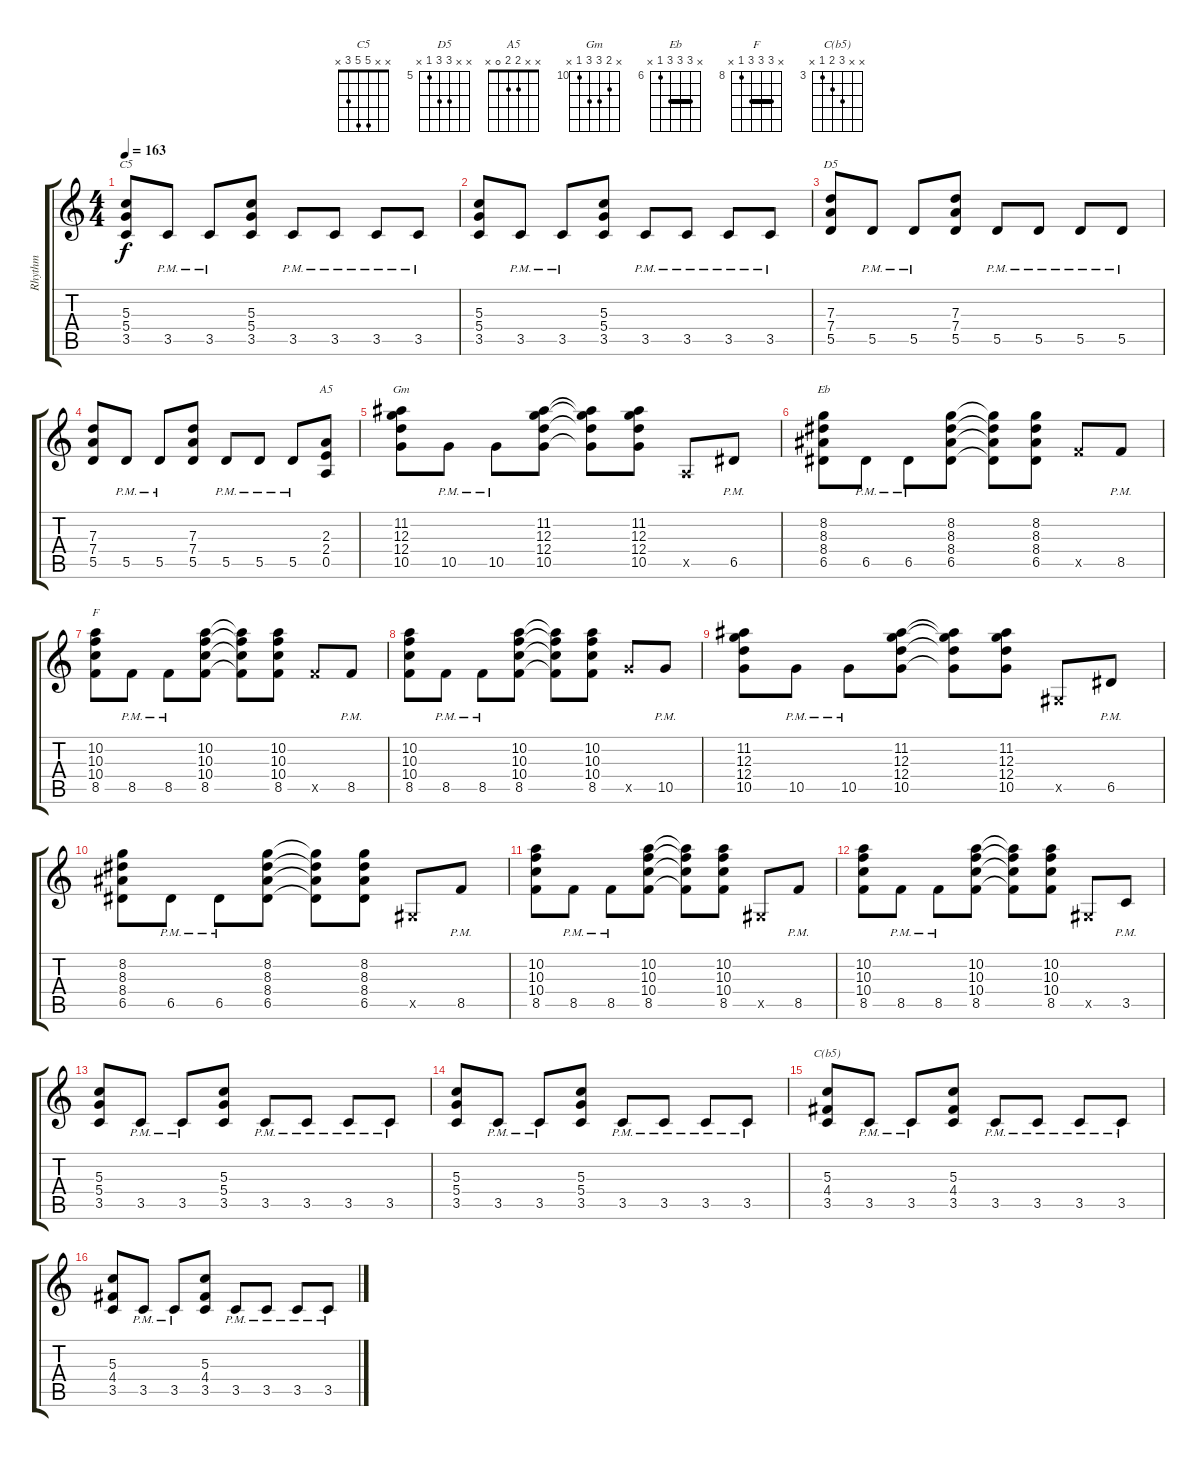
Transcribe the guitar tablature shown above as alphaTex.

\track ("Rhythm" "Rhythm") {instrument distortionguitar}
\staff {score tabs}
\tuning (E4 B3 G3 D3 A2 E2) {hide}
\chord ("C5" x x 5 5 3 x)
\chord ("D5" x x 7 7 5 x) {firstfret 5}
\chord ("A5" x x 2 2 0 x)
\chord ("Gm" x 11 12 12 10 x) {firstfret 10}
\chord ("Eb" x 8 8 8 6 x) {firstfret 6 barre 8}
\chord ("F" x 10 10 10 8 x) {firstfret 8 barre 10}
\chord ("C(b5)" x x 5 4 3 x) {firstfret 3}
\ts (4 4)
\tempo 163
\clef g2
\ks c
(5.3 5.4 3.5).8{ch "C5" dy f} 3.5{pm}.8 3.5{pm}.8 (5.3 5.4 3.5).8 3.5{pm}.8 3.5{pm}.8 3.5{pm}.8 3.5{pm}.8 |
(5.3 5.4 3.5).8 3.5{pm}.8 3.5{pm}.8 (5.3 5.4 3.5).8 3.5{pm}.8 3.5{pm}.8 3.5{pm}.8 3.5{pm}.8 |
(7.3 7.4 5.5).8{ch "D5"} 5.5{pm}.8 5.5{pm}.8 (7.3 7.4 5.5).8 5.5{pm}.8 5.5{pm}.8 5.5{pm}.8 5.5{pm}.8 |
(7.3 7.4 5.5).8 5.5{pm}.8 5.5{pm}.8 (7.3 7.4 5.5).8 5.5{pm}.8 5.5{pm}.8 5.5{pm}.8 (2.3 2.4 0.5).8{ch "A5"} |
(11.2 12.3 12.4 10.5).8{ch "Gm"} 10.5{pm}.8 10.5{pm}.8 (11.2 12.3 12.4 10.5).8 (11.2{t} 12.3{t} 12.4{t} 10.5{t}).8 (11.2 12.3 12.4 10.5).8 0.5{x}.8 6.5{pm}.8 |
(8.2 8.3 8.4 6.5).8{ch "Eb"} 6.5{pm}.8 6.5{pm}.8 (8.2 8.3 8.4 6.5).8 (8.2{t} 8.3{t} 8.4{t} 6.5{t}).8 (8.2 8.3 8.4 6.5).8 8.5{x}.8 8.5{pm}.8 |
(10.2 10.3 10.4 8.5).8{ch "F"} 8.5{pm}.8 8.5{pm}.8 (10.2 10.3 10.4 8.5).8 (10.2{t} 10.3{t} 10.4{t} 8.5{t}).8 (10.2 10.3 10.4 8.5).8 8.5{x}.8 8.5{pm}.8 |
(10.2 10.3 10.4 8.5).8 8.5{pm}.8 8.5{pm}.8 (10.2 10.3 10.4 8.5).8 (10.2{t} 10.3{t} 10.4{t} 8.5{t}).8 (10.2 10.3 10.4 8.5).8 10.5{x}.8 10.5{pm}.8 |
(11.2 12.3 12.4 10.5).8 10.5{pm}.8 10.5{pm}.8 (11.2 12.3 12.4 10.5).8 (11.2{t} 12.3{t} 12.4{t} 10.5{t}).8 (11.2 12.3 12.4 10.5).8 -1.5{x}.8 6.5{pm}.8 |
(8.2 8.3 8.4 6.5).8 6.5{pm}.8 6.5{pm}.8 (8.2 8.3 8.4 6.5).8 (8.2{t} 8.3{t} 8.4{t} 6.5{t}).8 (8.2 8.3 8.4 6.5).8 -1.5{x}.8 8.5{pm}.8 |
(10.2 10.3 10.4 8.5).8 8.5{pm}.8 8.5{pm}.8 (10.2 10.3 10.4 8.5).8 (10.2{t} 10.3{t} 10.4{t} 8.5{t}).8 (10.2 10.3 10.4 8.5).8 -1.5{x}.8 8.5{pm}.8 |
(10.2 10.3 10.4 8.5).8 8.5{pm}.8 8.5{pm}.8 (10.2 10.3 10.4 8.5).8 (10.2{t} 10.3{t} 10.4{t} 8.5{t}).8 (10.2 10.3 10.4 8.5).8 -1.5{x}.8 3.5{pm}.8 |
(5.3 5.4 3.5).8 3.5{pm}.8 3.5{pm}.8 (5.3 5.4 3.5).8 3.5{pm}.8 3.5{pm}.8 3.5{pm}.8 3.5{pm}.8 |
(5.3 5.4 3.5).8 3.5{pm}.8 3.5{pm}.8 (5.3 5.4 3.5).8 3.5{pm}.8 3.5{pm}.8 3.5{pm}.8 3.5{pm}.8 |
(5.3 4.4 3.5).8{ch "C(b5)"} 3.5{pm}.8 3.5{pm}.8 (5.3 4.4 3.5).8 3.5{pm}.8 3.5{pm}.8 3.5{pm}.8 3.5{pm}.8 |
(5.3 4.4 3.5).8 3.5{pm}.8 3.5{pm}.8 (5.3 4.4 3.5).8 3.5{pm}.8 3.5{pm}.8 3.5{pm}.8 3.5{pm}.8
